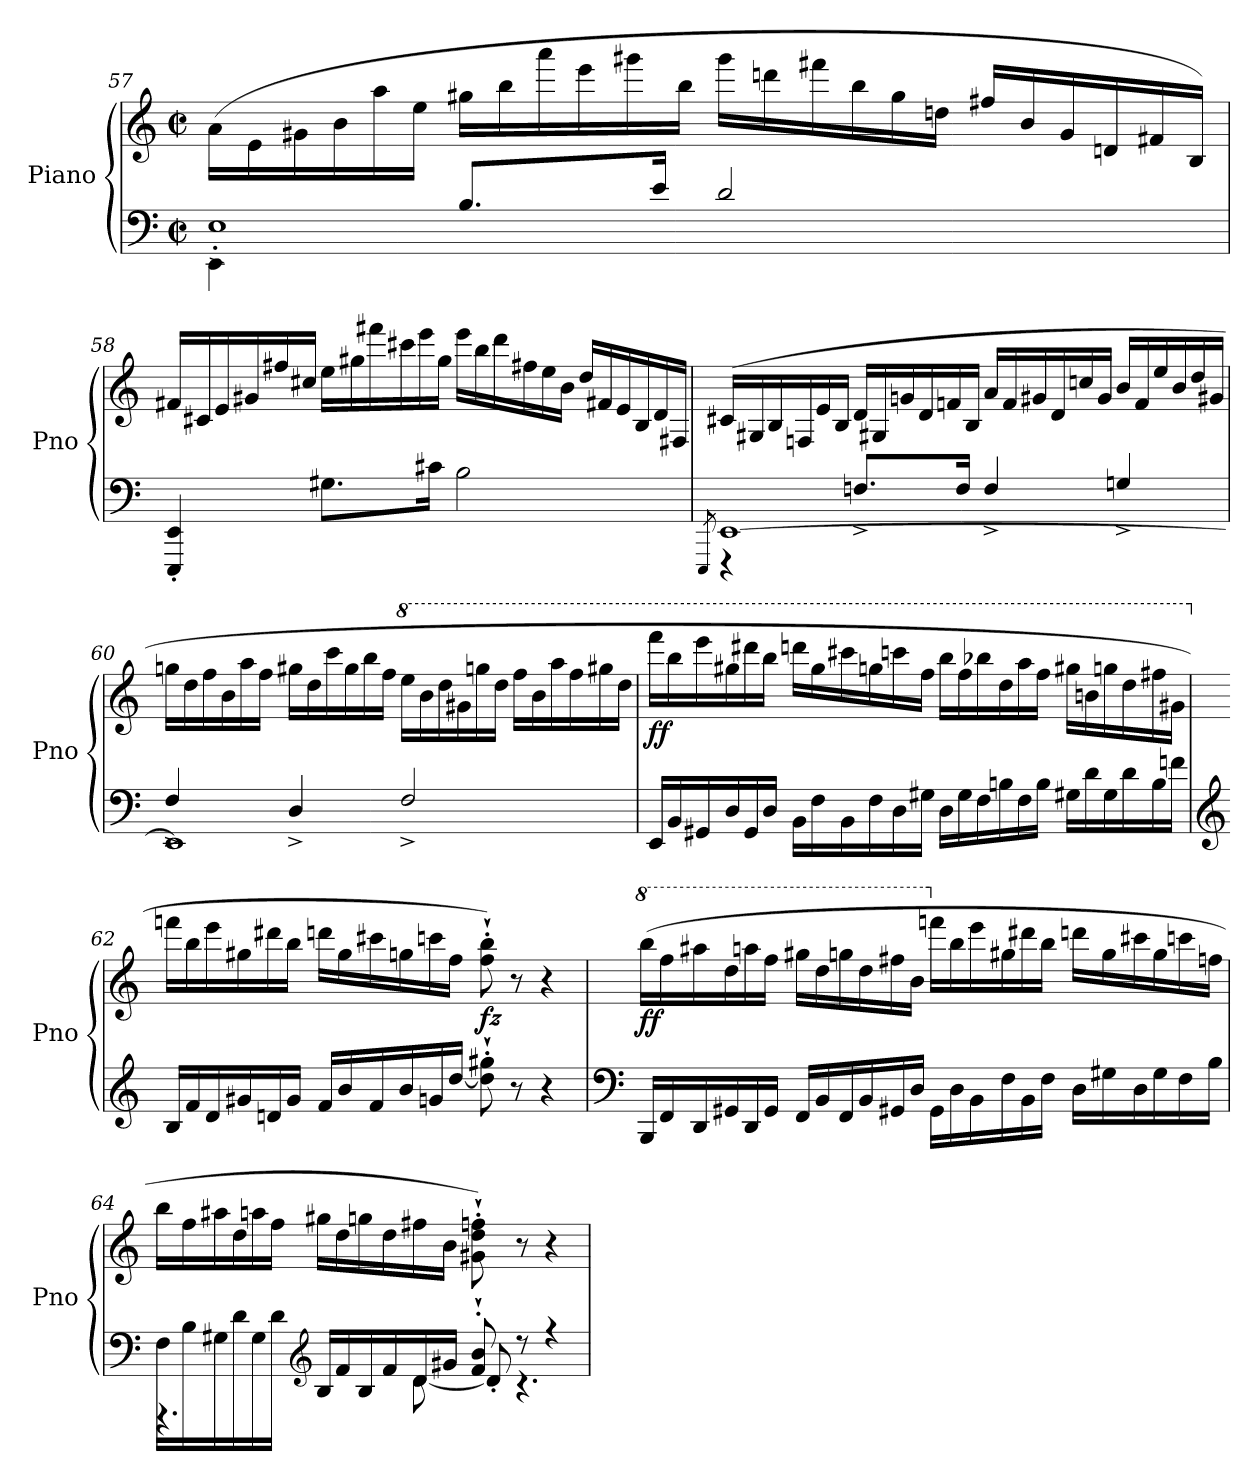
**kern	**kern	**dynam
*part1	*part1	*part1
*staff2	*staff1	*staff1/2
*I"Piano	*	*
*I'Pno	*	*
!!LO:LB:g=z
*clefF4	*clefG2	*
*k[]	*k[]	*
*M4/4	*M4/4	*
*met(c|)	*met(c|)	*
=57	=57	=57
*^	*	*
*	*	*Xtuplet	*
4EE'\	(>1E^	(>24a\LL	.
.	.	24e\	.
.	.	24g#X\	.
.	.	24b\	.
.	.	24aa\	.
.	.	24ee\JJ	.
8.B/L	.	24gg#X\LL	.
.	.	24bb\	.
.	.	24aaa\	.
.	.	24eee\	.
.	.	24ggg#X\	.
16e/Jk	.	.	.
.	.	24bb\JJ	.
2d/	.	24ggg#\LL	.
.	.	24dddn\	.
.	.	24fff#X\	.
.	.	24bb\	.
.	.	24gg#\	.
.	.	24ddn\JJ	.
.	.	24ff#X/LL	.
.	.	24b/	.
.	.	24g#/	.
.	.	24dn/	.
.	.	24f#X/	.
.	.	24B/JJ)	.
*v	*v	*	*
!!LO:LB:g=z
=58	=58	=58
4EEE/' 4EE/'	24f#X/LL	.
.	24c#X/	.
.	24e/	.
.	24g#X/	.
.	24ff#X/	.
.	24cc#X/JJ	.
8.G#X\L	24ee\LL	.
.	24gg#X\	.
.	24fff#X\	.
.	24ccc#X\	.
.	24eee\	.
16c#X\Jk	.	.
.	24gg#\JJ	.
2B\	24eee\LL	.
.	24bb\	.
.	24ddd\	.
.	24ff#X\	.
.	24ee\	.
.	24b\JJ	.
.	24dd/LL	.
.	24f#X/	.
.	24e/	.
.	24B/	.
.	24d/	.
.	24F#X/JJ)	.
!!LO:LB:g=z
=59	=59	=59
8qEEE/	.	.
*^	*	*
[1EE	4r	(>24c#X/LL	.
.	.	24G#X/	.
.	.	24B/	.
.	.	24Fn/	.
.	.	24e/	.
.	.	24B/JJ	.
.	8.Fn^/L	24d/LL	.
.	.	24G#X/	.
.	.	24gn/	.
.	.	24d/	.
.	.	24fn/	.
.	16F/Jk	.	.
.	.	24B/JJ	.
.	4F^/	24a/LL	.
.	.	24f/	.
.	.	24g#X/	.
.	.	24d/	.
.	.	24ccn/	.
.	.	24g#/JJ	.
.	4Gn^/	24b/LL	.
.	.	24f/	.
.	.	24ee/	.
.	.	24b/	.
.	.	24dd/	.
.	.	24g#X/JJ	.
=60	=60	=60	=60
1EE]	4F^/	24ggn\LL	.
.	.	24dd\	.
.	.	24ff\	.
.	.	24b\	.
.	.	24aa\	.
.	.	24ff\JJ	.
.	4D^/	24gg#X\LL	.
.	.	24dd\	.
.	.	24ccc\	.
.	.	24gg#\	.
.	.	24bb\	.
.	.	24ff\JJ	.
*	*	*8va	*
.	2F^/	24eee\LL	.
.	.	24bb\	.
.	.	24ddd\	.
.	.	24gg#X\	.
.	.	24gggn\	.
.	.	24ddd\JJ	.
.	.	24fff\LL	.
.	.	24bb\	.
.	.	24aaa\	.
.	.	24fff\	.
.	.	24ggg#X\	.
.	.	24ddd\JJ	.
*v	*v	*	*
!!LO:PB:g=z
=61	=61	=61
*Xtuplet	*	*
!	!	!LO:DY:b
24EE/LL	24ffff\LL	ff
24BB/	24bbb\	.
24GG#X/	24eeee\	.
24D/	24ggg#X\	.
24GG#/	24dddd#X\	.
24D/JJ	24bbb\JJ	.
24BB\LL	24ddddn\LL	.
24F\	24ggg#\	.
24BB\	24cccc#X\	.
24F\	24gggn\	.
24D\	24ccccn\	.
24G#X\JJ	24fff\JJ	.
24D\LL	24bbb\LL	.
24G#\	24fff\	.
24F\	24bbb-X\	.
24Bn\	24ddd\	.
24F\	24aaa\	.
24B\JJ	24fff\JJ	.
24G#X\LL	24ggg#X\LL	.
24d\	24bbn\	.
24G#\	24gggn\	.
24d\	24ddd\	.
24B\	24fff#X\	.
24fn\JJ	24gg#X\JJ	.
!!LO:LB:g=z
=62	=62	=62
*clefG2	*	*
*	*X8va	*
24B/LL	24fffn\LL	.
24f/	24bb\	.
24d/	24eee\	.
24g#X/	24gg#X\	.
24dn/	24ddd#X\	.
24g#/JJ	24bb\JJ	.
24f/LL	24dddn\LL	.
24b/	24gg#\	.
24f/	24ccc#X\	.
24b/	24ggn\	.
24gn/	24cccn\	.
[24dd/JJ	24ff\JJ	.
!	!	!LO:DY:b
8dd\]'` 8gg#X\'`	8ff\'` 8bb\'`)	fz
8r	8r	.
4r	4r	.
!!LO:LB:g=z
=63	=63	=63
*clefF4	*	*
*	*8va	*
!	!	!LO:DY:b
24BBB/LL	(>24bbb\LL	ff
24FF/	24fff\	.
24DD/	24aaa#X\	.
24GG#X/	24ddd\	.
24DD/	24aaan\	.
24GG#/JJ	24fff\JJ	.
24FF/LL	24ggg#X\LL	.
24BB/	24ddd\	.
24FF/	24gggn\	.
24BB/	24ddd\	.
24GG#X/	24fff#X\	.
24D/JJ	24bb\JJ	.
*	*X8va	*
24GG#\LL	24fffn\LL	.
24D\	24bb\	.
24BB\	24eee\	.
24F\	24gg#X\	.
24BB\	24ddd#X\	.
24F\JJ	24bb\JJ	.
24D\LL	24dddn\LL	.
24G#X\	24gg#\	.
24D\	24ccc#X\	.
24G#\	24gg#\	.
24F\	24cccn\	.
24B\JJ	24ffn\JJ	.
!!LO:LB:g=z
=64	=64	=64
*^	*	*
24F\LL	4.r	24bb\LL	.
24B\	.	24ff\	.
24G#X\	.	24aa#X\	.
24d\	.	24dd\	.
24G#\	.	24aan\	.
24d\JJ	.	24ff\JJ	.
*clefG2	*	*	*
24B/LL	.	24gg#X\LL	.
24f/	.	24dd\	.
24B/	.	24ggn\	.
24f/	24ryy	24dd\	.
24d/	[12d\	24ff#X\	.
24g#X/JJ	.	24b\JJ	.
!	!	!	!LO:DY:b
8f/'` 8b/'`	8d'/]	8g#X\'` 8dd\'` 8ffn\'`)	other-dynamics
8r	4.r	8r	.
4r	.	4r	.
*v	*v	*	*
=	=	=
*-	*-	*-
